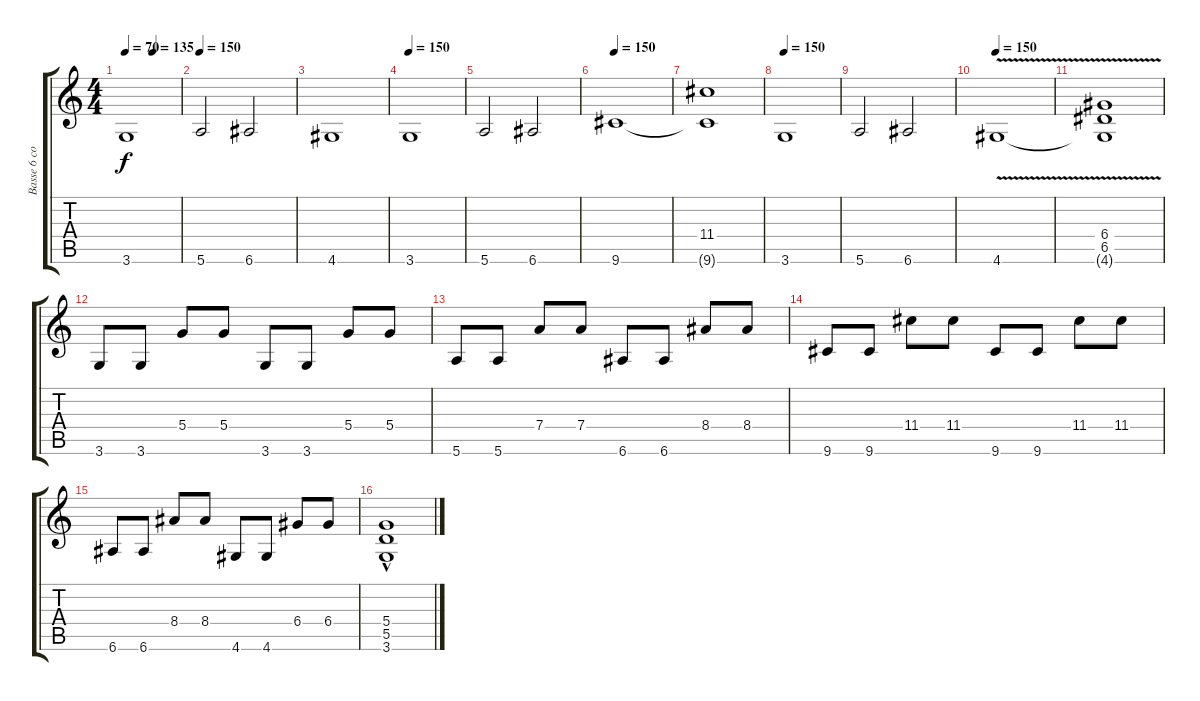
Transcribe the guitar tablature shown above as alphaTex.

\track ("Basse 6 cordes" "Basse 6 co") {instrument electricbassfinger}
\staff {score tabs}
\tuning (E4 B3 G3 D3 A2 E2) {hide}
\ts (4 4)
\tempo 70
\tempo (135 0.5)
\clef g2
\ks c
3.6.1{dy f} |
\tempo 150
5.6.2 6.6.2 |
4.6.1 |
\tempo 150
3.6.1 |
5.6.2 6.6.2 |
\tempo 150
9.6.1 |
(11.4 9.6{t}).1 |
\tempo 150
3.6.1 |
5.6.2 6.6.2 |
\tempo 150
4.6{v}.1 |
(6.4 6.5 4.6{t}).1 |
3.6.8 3.6.8 5.4.8 5.4.8 3.6.8 3.6.8 5.4.8 5.4.8 |
5.6.8 5.6.8 7.4.8 7.4.8 6.6.8 6.6.8 8.4.8 8.4.8 |
9.6.8 9.6.8 11.4.8 11.4.8 9.6.8 9.6.8 11.4.8 11.4.8 |
6.6.8 6.6.8 8.4.8 8.4.8 4.6.8 4.6.8 6.4.8 6.4.8 |
(5.4 5.5 3.6{hac}).1
